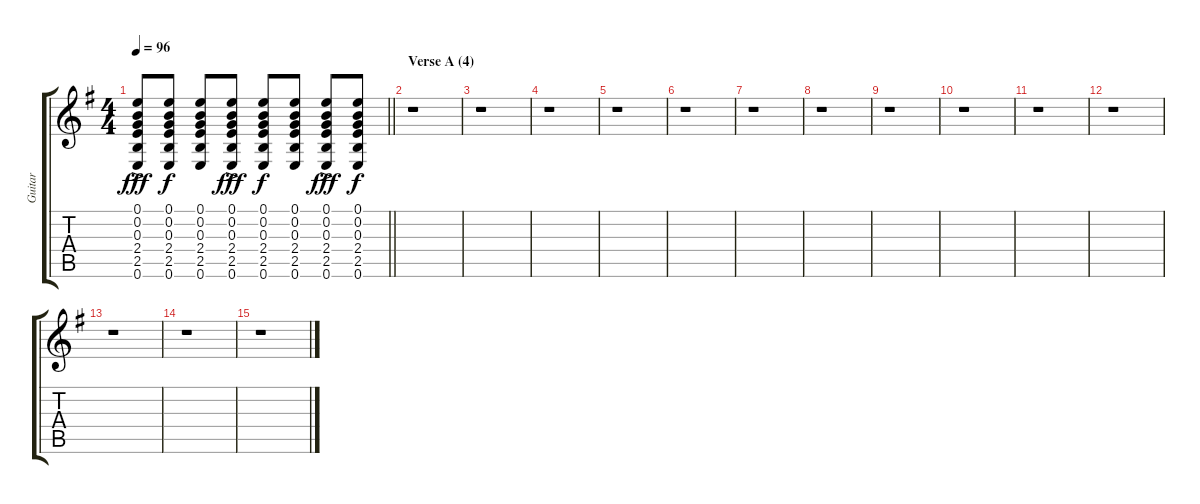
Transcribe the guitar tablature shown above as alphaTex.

\track ("Guitar" "Guitar") {instrument acousticguitarsteel}
\staff {score tabs}
\tuning (E4 B3 G3 D3 A2 E2) {hide}
\ts (4 4)
\tempo 96
\clef g2
\barLineRight lightlight
\ks eminor
(0.1{ac} 0.2{ac} 0.3{ac} 2.4{ac} 2.5{ac} 0.6{ac}).8{dy fff} (0.1 0.2 0.3 2.4 2.5 0.6).8{dy f} (0.1 0.2 0.3 2.4 2.5 0.6).8 (0.1{ac} 0.2{ac} 0.3{ac} 2.4{ac} 2.5{ac} 0.6{ac}).8{dy fff} (0.1 0.2 0.3 2.4 2.5 0.6).8{dy f} (0.1 0.2 0.3 2.4 2.5 0.6).8 (0.1{ac} 0.2{ac} 0.3{ac} 2.4{ac} 2.5{ac} 0.6{ac}).8{dy fff} (0.1 0.2 0.3 2.4 2.5 0.6).8{dy f} |
\section ("" "Verse A (4)")
r.1 |
r.1 |
r.1 |
r.1 |
r.1 |
r.1 |
r.1 |
r.1 |
r.1 |
r.1 |
r.1 |
r.1 |
r.1 |
r.1
